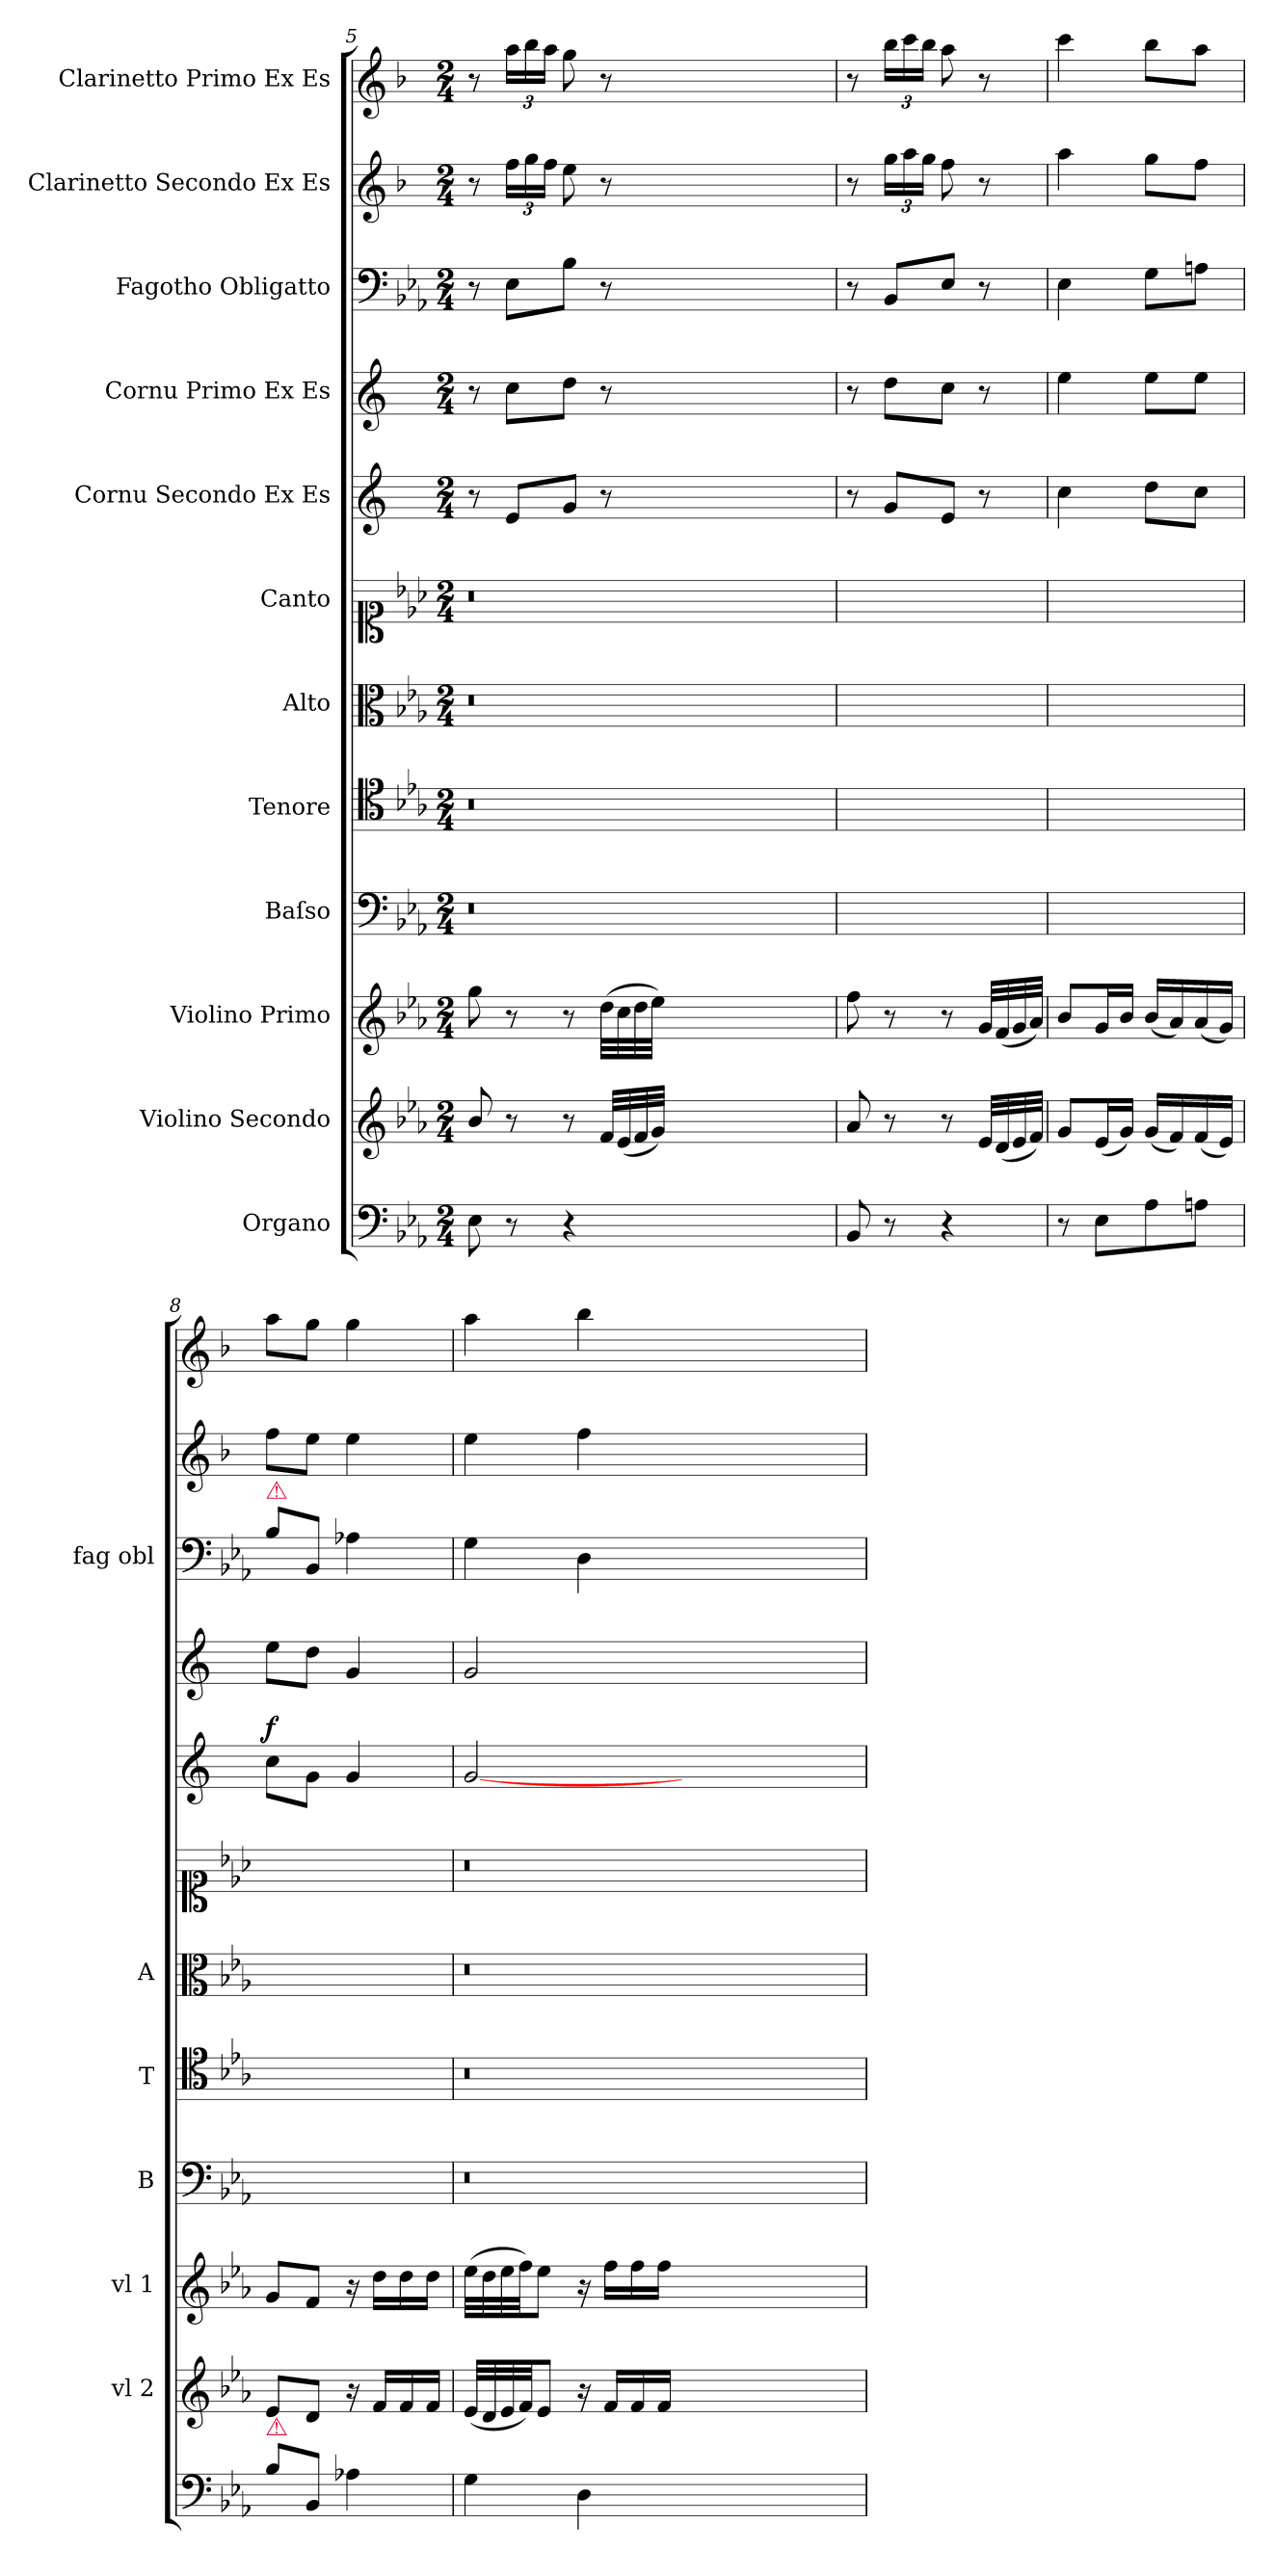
**kern	**kern	**kern	**kern	**kern	**kern	**kern	**kern	**dynam	**kern	**kern	**kern	**kern
*part12	*part11	*part10	*part9	*part8	*part7	*part6	*part5	*part5	*part4	*part3	*part2	*part1
*staff12	*staff11	*staff10	*staff9	*staff8	*staff7	*staff6	*staff5	*staff5	*staff4	*staff3	*staff2	*staff1
*I"Organo	*I"Violino Secondo	*I"Violino Primo	*I"Baſso	*I"Tenore	*I"Alto	*I"Canto	*I"Cornu Secondo Ex Es	*	*I"Cornu Primo Ex Es	*I"Fagotho Obligatto	*I"Clarinetto Secondo Ex Es	*I"Clarinetto Primo Ex Es
*	*I'vl 2	*I'vl 1	*I'B	*I'T	*I'A	*	*	*	*	*I'fag obl	*	*
*clefF4	*clefG2	*clefG2	*clefF4	*clefC4	*clefC3	*clefC1	*clefG2	*	*clefG2	*clefF4	*clefG2	*clefG2
*	*	*	*	*	*	*	*ITrd-2c-3	*	*ITrd-2c-3	*	*ITrd1c2	*ITrd1c2
*k[b-e-a-]	*k[b-e-a-]	*k[b-e-a-]	*k[b-e-a-]	*k[b-e-a-]	*k[b-e-a-]	*k[b-e-a-]	*k[b-e-a-]	*	*k[b-e-a-]	*k[b-e-a-]	*k[b-e-a-]	*k[b-e-a-]
*E-:	*E-:	*E-:	*E-:	*E-:	*E-:	*E-:	*	*	*	*E-:	*E-:	*E-:
*M2/4	*M2/4	*M2/4	*M2/4	*M2/4	*M2/4	*M2/4	*M2/4	*	*M2/4	*M2/4	*M2/4	*M2/4
=5	=5	=5	=5	=5	=5	=5	=5	=5	=5	=5	=5	=5
8E-\	8b-/	8gg\	0r	0r	0r	0r	8r	.	8r	8r	8r	8r
8r	8r	8r	.	.	.	.	8g/L	.	8ee-\L	8E-\L	24ee-\LL	24gg\LL
.	.	.	.	.	.	.	.	.	.	.	24ff\	24aa-\
.	.	.	.	.	.	.	.	.	.	.	24ee-\JJ	24gg\JJ
4r	8r	8r	.	.	.	.	8b-/J	.	8ff\J	8B-\J	8dd\	8ff\
.	32f/LLL	(32dd\LLL	.	.	.	.	8r	.	8r	8r	8r	8r
.	(32e-/	32cc\	.	.	.	.	.	.	.	.	.	.
.	32f/	32dd\	.	.	.	.	.	.	.	.	.	.
.	32g/JJJ)	32ee-\JJJ)	.	.	.	.	.	.	.	.	.	.
1.ryy	1.ryy	1.ryy	.	.	.	.	1.ryy	.	1.ryy	1.ryy	1.ryy	1.ryy
=6	=6	=6	=6	=6	=6	=6	=6	=6	=6	=6	=6	=6
8BB-/	8a-/	8ff\	2ryy	2ryy	2ryy	2ryy	8r	.	8r	8r	8r	8r
8r	8r	8r	.	.	.	.	8b-/L	.	8ff\L	8BB-/L	24ff\LL	24aa-\LL
.	.	.	.	.	.	.	.	.	.	.	24gg\	24bb-\
.	.	.	.	.	.	.	.	.	.	.	24ff\JJ	24aa-\JJ
4r	8r	8r	.	.	.	.	8g/J	.	8ee-\J	8E-/J	8ee-\	8gg\
.	32e-/LLL	32g/LLL	.	.	.	.	8r	.	8r	8r	8r	8r
.	(32d/	(32f/	.	.	.	.	.	.	.	.	.	.
.	32e-/	32g/	.	.	.	.	.	.	.	.	.	.
.	32f/JJJ)	32a-/JJJ)	.	.	.	.	.	.	.	.	.	.
=7	=7	=7	=7	=7	=7	=7	=7	=7	=7	=7	=7	=7
8r	8g/L	8b-/L	2ryy	2ryy	2ryy	2ryy	4ee-\	.	4gg\	4E-\	4gg\	4bb-\
8E-\L	(16e-/L	16g/L	.	.	.	.	.	.	.	.	.	.
.	16g/JJ)	16b-/JJ	.	.	.	.	.	.	.	.	.	.
8A-\	(16g/LL	(16b-/LL	.	.	.	.	8ff\L	.	8gg\L	8G\L	8ff\L	8aa-\L
.	16f/)	16a-/)	.	.	.	.	.	.	.	.	.	.
8An\J	(16f/	(16a-/	.	.	.	.	8ee-\J	.	8gg\J	8An\J	8ee-\J	8gg\J
.	16e-/JJ)	16g/JJ)	.	.	.	.	.	.	.	.	.	.
=8	=8	=8	=8	=8	=8	=8	=8	=8	=8	=8	=8	=8
!	!	!	!	!	!	!	!	!	!	!LO:TX:a:color=crimson:t=⚠	!	!
!LO:TX:a:color=crimson:t=⚠	!	!	!	!	!	!	!	!	!	!	!	!
!	!	!	!	!	!	!	!	!LO:DY:a	!	!	!	!
8B-\L	8e-/L	8g/L	2ryy	2ryy	2ryy	2ryy	8ee-\L	f	8gg\L	8B-\L	8ee-\L	8gg\L
8BB-/J	8d/J	8f/J	.	.	.	.	8b-\J	.	8ff\J	8BB-/J	8dd\J	8ff\J
4A-X\	16r	16r	.	.	.	.	4b-/	.	4b-/	4A-X\	4dd\	4ff\
.	16f/LL	16dd\LL	.	.	.	.	.	.	.	.	.	.
.	16f/	16dd\	.	.	.	.	.	.	.	.	.	.
.	16f/JJ	16dd\JJ	.	.	.	.	.	.	.	.	.	.
=9	=9	=9	=9	=9	=9	=9	=9	=9	=9	=9	=9	=9
4G\	(32e-/LLL	(32ee-\LLL	0r	0r	0r	0r	[2b-/	.	2b-/	4G\	4dd\	4gg\
.	32d/	32dd\	.	.	.	.	.	.	.	.	.	.
.	32e-/	32ee-\	.	.	.	.	.	.	.	.	.	.
.	32f/JJ)	32ff\JJ)	.	.	.	.	.	.	.	.	.	.
.	8e-/J	8ee-\J	.	.	.	.	.	.	.	.	.	.
4D\	16r	16r	.	.	.	.	.	.	.	4D\	4ee-\	4aa-\
.	16f/LL	16ff\LL	.	.	.	.	.	.	.	.	.	.
.	16f/	16ff\	.	.	.	.	.	.	.	.	.	.
.	16f/JJ	16ff\JJ	.	.	.	.	.	.	.	.	.	.
1.ryy	1.ryy	1.ryy	.	.	.	.	1.ryy	.	1.ryy	1.ryy	1.ryy	1.ryy
=	=	=	=	=	=	=	=	=	=	=	=	=
*-	*-	*-	*-	*-	*-	*-	*-	*-	*-	*-	*-	*-
